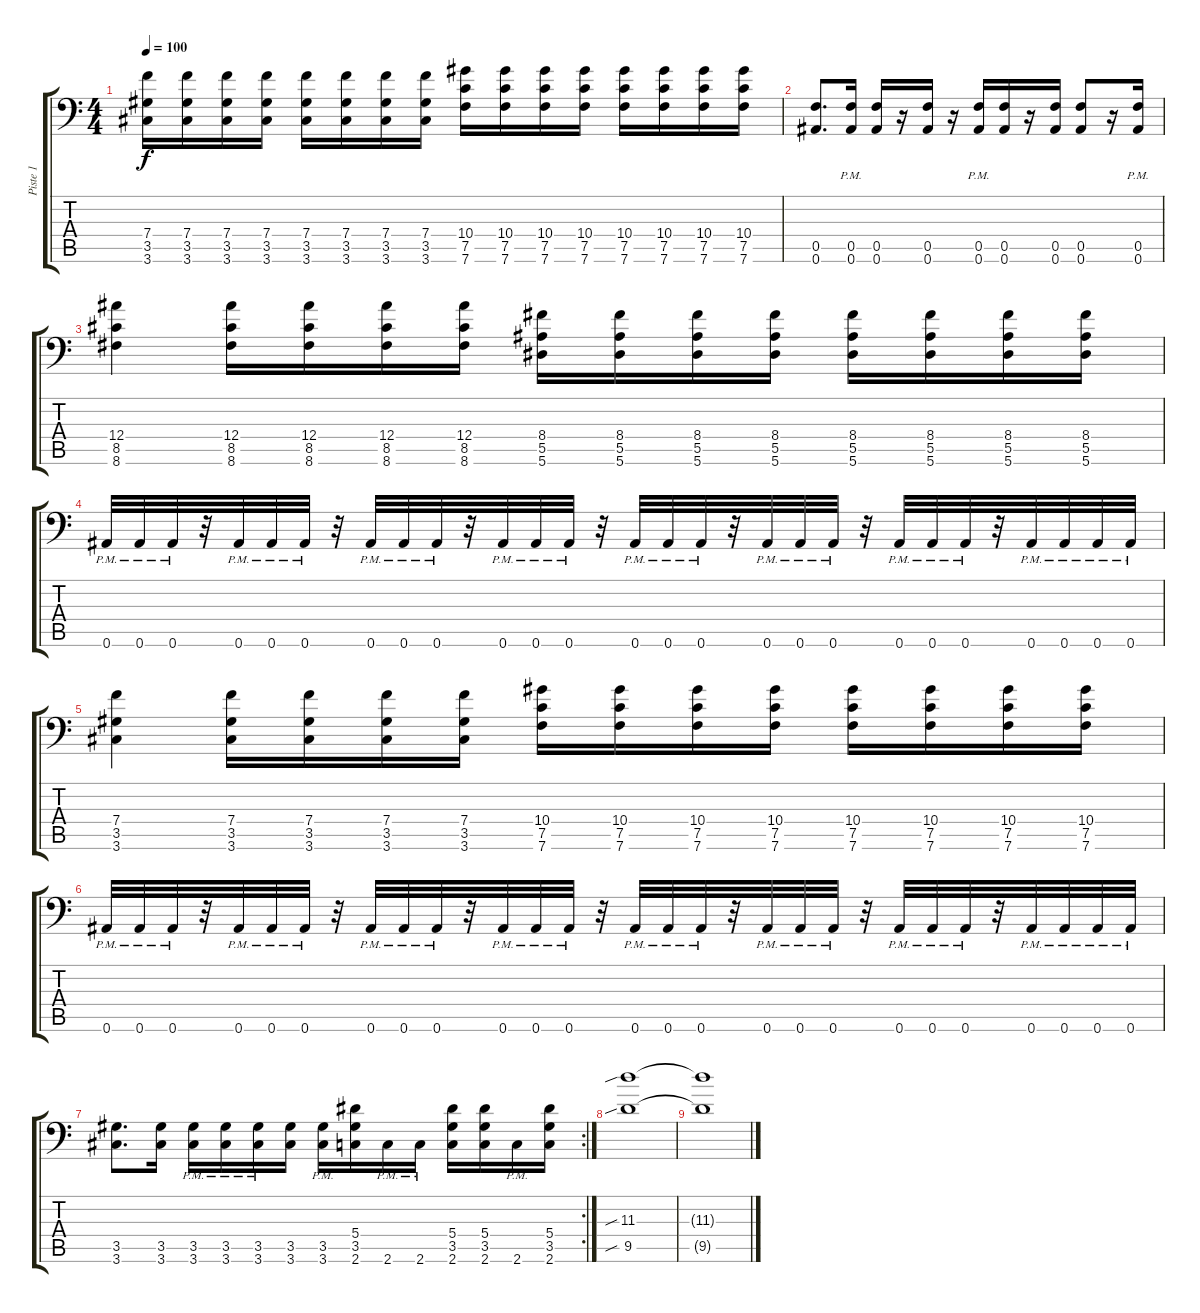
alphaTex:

\track ("Piste 1" "Piste 1") {instrument distortionguitar}
\staff {score tabs}
\tuning (C4 G3 Eb3 Bb2 F2 Bb1) {hide}
\ts (4 4)
\tempo 100
\clef f4
\ks c
(7.4 3.5 3.6).16{dy f} (7.4 3.5 3.6).16 (7.4 3.5 3.6).16 (7.4 3.5 3.6).16 (7.4 3.5 3.6).16 (7.4 3.5 3.6).16 (7.4 3.5 3.6).16 (7.4 3.5 3.6).16 (10.4 7.5 7.6).16 (10.4 7.5 7.6).16 (10.4 7.5 7.6).16 (10.4 7.5 7.6).16 (10.4 7.5 7.6).16 (10.4 7.5 7.6).16 (10.4 7.5 7.6).16 (10.4 7.5 7.6).16 |
(0.5 0.6).8{d} (0.5 0.6{pm}).16 (0.5 0.6).16 r.16 (0.5 0.6).16 r.16 (0.5 0.6{pm}).16 (0.5 0.6).16 r.16 (0.5 0.6).16 (0.5 0.6).8 r.16 (0.5{pm} 0.6).16 |
(12.4 8.5 8.6).4 (12.4 8.5 8.6).16 (12.4 8.5 8.6).16 (12.4 8.5 8.6).16 (12.4 8.5 8.6).16 (8.4 5.5 5.6).16 (8.4 5.5 5.6).16 (8.4 5.5 5.6).16 (8.4 5.5 5.6).16 (8.4 5.5 5.6).16 (8.4 5.5 5.6).16 (8.4 5.5 5.6).16 (8.4 5.5 5.6).16 |
0.6{pm}.32 0.6{pm}.32 0.6{pm}.32 r.32 0.6{pm}.32 0.6{pm}.32 0.6{pm}.32 r.32 0.6{pm}.32 0.6{pm}.32 0.6{pm}.32 r.32 0.6{pm}.32 0.6{pm}.32 0.6{pm}.32 r.32 0.6{pm}.32 0.6{pm}.32 0.6{pm}.32 r.32 0.6{pm}.32 0.6{pm}.32 0.6{pm}.32 r.32 0.6{pm}.32 0.6{pm}.32 0.6{pm}.32 r.32 0.6{pm}.32 0.6{pm}.32 0.6{pm}.32 0.6{pm}.32 |
(7.4 3.5 3.6).4 (7.4 3.5 3.6).16 (7.4 3.5 3.6).16 (7.4 3.5 3.6).16 (7.4 3.5 3.6).16 (10.4 7.5 7.6).16 (10.4 7.5 7.6).16 (10.4 7.5 7.6).16 (10.4 7.5 7.6).16 (10.4 7.5 7.6).16 (10.4 7.5 7.6).16 (10.4 7.5 7.6).16 (10.4 7.5 7.6).16 |
0.6{pm}.32 0.6{pm}.32 0.6{pm}.32 r.32 0.6{pm}.32 0.6{pm}.32 0.6{pm}.32 r.32 0.6{pm}.32 0.6{pm}.32 0.6{pm}.32 r.32 0.6{pm}.32 0.6{pm}.32 0.6{pm}.32 r.32 0.6{pm}.32 0.6{pm}.32 0.6{pm}.32 r.32 0.6{pm}.32 0.6{pm}.32 0.6{pm}.32 r.32 0.6{pm}.32 0.6{pm}.32 0.6{pm}.32 r.32 0.6{pm}.32 0.6{pm}.32 0.6{pm}.32 0.6{pm}.32 |
\rc 2
(3.5 3.6).8{d} (3.5 3.6).16 (3.5{pm} 3.6{pm}).16 (3.5{pm} 3.6{pm}).16 (3.5 3.6{pm}).16 (3.5 3.6).16 (3.5 3.6{pm}).16 (5.4 3.5 2.6).16 2.6{pm}.16 2.6{pm}.16 (5.4 3.5 2.6).16 (5.4 3.5 2.6).16 2.6{pm}.16 (5.4 3.5 2.6).16 |
(11.3{sib} 9.5{sib}).1 |
(11.3{t} 9.5{t}).1
